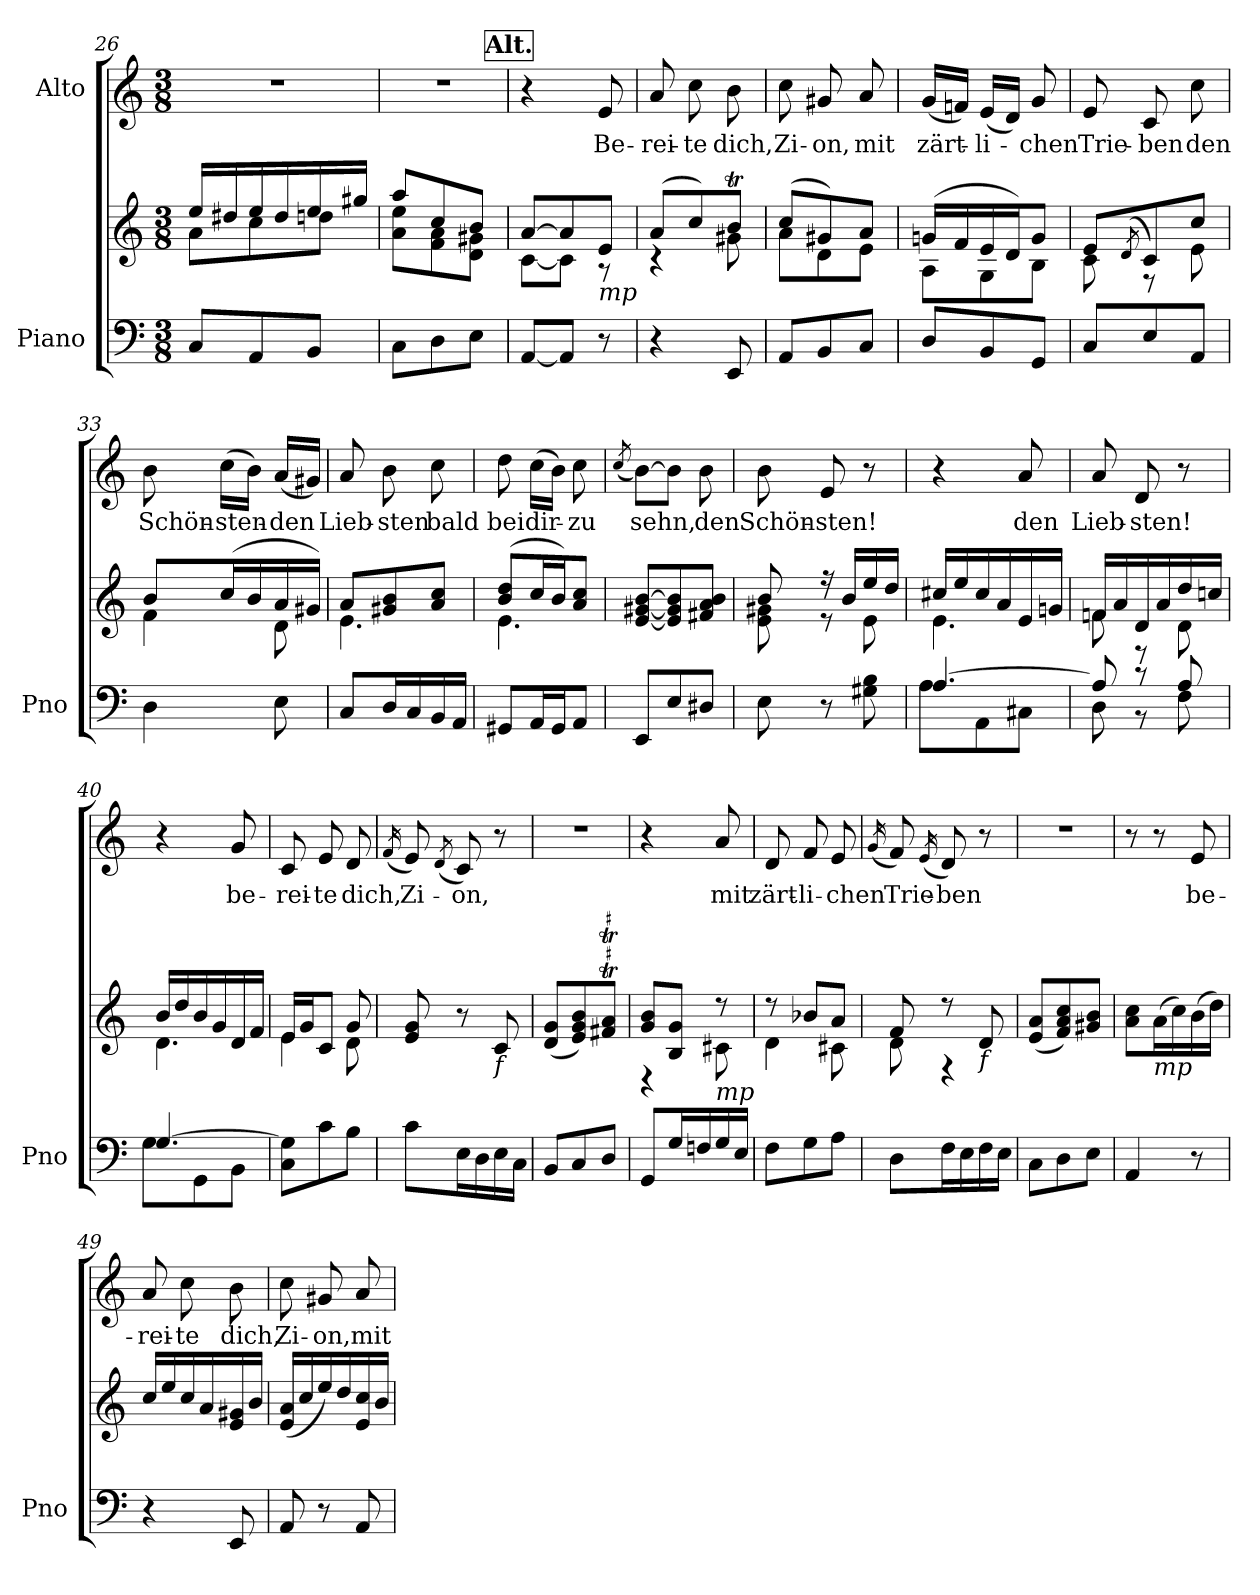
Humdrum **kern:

**kern	**kern	**kern	**text
*part2	*part2	*part1	*part1
*staff3	*staff2	*staff1	*staff1
*I"Piano	*	*I"Alto	*
*I'Pno	*	*	*
*clefF4	*clefG2	*clefG2	*
*k[]	*k[]	*k[]	*
*M3/8	*M3/8	*M3/8	*
=26	=26	=26	=26
*	*^	*	*
8C/L	16ee/LL	8a\L	4.r	.
.	16dd#X/	.	.	.
8AA/	16ee/	8cc\	.	.
.	16dd#/	.	.	.
8BB/J	16ee/	8ddn\J	.	.
.	16gg#X/JJ	.	.	.
=27	=27	=27	=27	=27
8C\L	8aa/L	8a\ 8ee\L	4.r	.
8D\	8cc/	8f\ 8a\	.	.
8E\J	8b/J	8d\ 8g#X\J	.	.
!!LO:REH:place=s1:a:B:fs=14:t=Alt.
=28	=28	=28	=28	=28
[8AA/L	[8a/L	[8c\L	4r	.
8AA/J]	8a/]	8c\J]	.	.
!	!LO:TX:b:i:t=mp	!	!	!
!	!	!	!	!LO:LY:b
8r	8e/J	8r	8e/	Be-
=29	=29	=29	=29	=29
!	!	!	!	!LO:LY:b
4r	(8a/L	4r	8a/	-rei-
!	!	!	!	!LO:LY:b
.	8cc/)	.	8cc\	-te
!	!	!	!	!LO:LY:b
8EE/	8bt/J	8g#X\	8b\	dich,
!!LO:LB:g=z
=30	=30	=30	=30	=30
!	!	!	!	!LO:LY:b
8AA/L	(8cc/L	8a\L	8cc\	Zi-
!	!	!	!	!LO:LY:b
8BB/	8g#X/)	8d\	8g#X/	-on,
!	!	!	!	!LO:LY:b
8C/J	8a/J	8e\J	8a/	mit
=31	=31	=31	=31	=31
!	!	!	!	!LO:LY:b
8D/L	(16gn/LL	8A\L	(16g/LL	zärt-
.	16f/	.	16fn/JJ)	.
!	!	!	!	!LO:LY:b
8BB/	16e/	8G\	(16e/LL	-li-
.	16d/J)	.	16d/JJ)	.
!	!	!	!	!LO:LY:b
8GG/J	8g/J	8B\J	8g/	-chen
=32	=32	=32	=32	=32
!	!	!	!	!LO:LY:b
8C/L	8e/L	8c\	8e/	Trie-
.	(8qd/	.	.	.
!	!	!	!	!LO:LY:b
8E/	8c/)	8r	8c/	-ben
!	!	!	!	!LO:LY:b
8AA/J	8cc/J	8e\	8cc\	den
=33	=33	=33	=33	=33
!	!	!	!	!LO:LY:b
4D\	8b/L	4f\	8b\	Schön-
!	!	!	!	!LO:LY:b
.	(16cc/L	.	(16cc\LL	-sten-
.	16b/	.	16b\JJ)	.
!	!	!	!	!LO:LY:b
8E\	16a/	8d\	(16a/LL	-den
.	16g#X/JJ)	.	16g#X/JJ)	.
!!LO:LB:g=z
=34	=34	=34	=34	=34
!	!	!	!	!LO:LY:b
8C/L	8a/L	4.e\	8a/	Lieb-
!	!	!	!	!LO:LY:b
16D/L	8g#X/ 8b/	.	8b\	-sten
16C/	.	.	.	.
!	!	!	!	!LO:LY:b
16BB/	8a/ 8cc/J	.	8cc\	bald
16AA/JJ	.	.	.	.
=35	=35	=35	=35	=35
!	!	!	!	!LO:LY:b
8GG#X/L	(8b/ 8dd/L	4.e\	8dd\	bei
!	!	!	!	!LO:LY:b
16AA/L	16cc/L	.	(16cc\LL	dir-
16GG#/J	16b/J)	.	16b\JJ)	.
!	!	!	!	!LO:LY:b
8AA/J	8a/ 8cc/J	.	8cc\	-zu
*	*v	*v	*	*
=36	=36	=36	=36
.	.	(8qcc/	.
!	!	!	!LO:LY:b
8EE/L	[8e/ [8g#X/ [8b/L	[8b\L)	sehn,
8E/	8e/] 8g#/] 8b/]	8b\J]	.
!	!	!	!LO:LY:b
8D#X/J	8f#X/ 8a/ 8b/J	8b\	den
=37	=37	=37	=37
*	*^	*	*
!	!	!	!	!LO:LY:b
8E\	8b/	8e\ 8g#X\	8b\	Schön-
!	!	!	!	!LO:LY:b
8r	16r	8r	8e/	-sten!
.	16b/LL	.	.	.
8G#X\ 8B\	16ee/	8e\	8r	.
.	16dd/JJ	.	.	.
=38	=38	=38	=38	=38
*^	*	*	*	*
[4.A/	8A\L	16cc#X/LL	4.e\	4r	.
.	.	16ee/	.	.	.
.	8AA\	16cc#/	.	.	.
.	.	16a/	.	.	.
!	!	!	!	!	!LO:LY:b
.	8C#X\J	16e/	.	8a/	den
.	.	16gn/JJ	.	.	.
!!LO:LB:g=z
=39	=39	=39	=39	=39	=39
!	!	!	!	!	!LO:LY:b
8A/]	8D\	16fn/LL	8f\	8a/	Lieb-
.	.	16a/	.	.	.
!	!	!	!	!	!LO:LY:b
8r	8r	16d/	8r	8d/	-sten!
.	.	16a/	.	.	.
8A/	8F\	16dd/	8d\	8r	.
.	.	16ccn/JJ	.	.	.
=40	=40	=40	=40	=40	=40
[4.G/	8G\L	16b/LL	4.d\	4r	.
.	.	16dd/	.	.	.
.	8GG\	16b/	.	.	.
.	.	16g/	.	.	.
!	!	!	!	!	!LO:LY:b
.	8BB\J	16d/	.	8g/	be-
.	.	16f/JJ	.	.	.
*v	*v	*	*	*	*
=41	=41	=41	=41	=41
!	!	!	!	!LO:LY:b
8C\ 8G\]L	16e/LL	4e\	8c/	-rei-
.	16g/J	.	.	.
!	!	!	!	!LO:LY:b
8c\	8c/J	.	8e/	-te
!	!	!	!	!LO:LY:b
8B\J	8g/	8d\	8d/	dich,
*	*v	*v	*	*
=42	=42	=42	=42
.	.	(16qf/	.
!	!	!	!LO:LY:b
8c\L	8e/ 8g/	8e/)	Zi-
.	.	(8qd/	.
!	!	!	!LO:LY:b
16E\L	8r	8c/)	-on,
16D\	.	.	.
!	!LO:TX:b:i:t=f	!	!
16E\	8c/	8r	.
16C\JJ	.	.	.
=43	=43	=43	=43
8BB/L	(8d/ 8g/L	4.r	.
8C/	8e/ 8g/ 8b/)	.	.
8D/J	8f#X/T 8a/TJ	.	.
=44	=44	=44	=44
*	*^	*	*
8GG/L	8g/ 8b/L	4r	4r	.
16G/L	8B/ 8g/J	.	.	.
16Fn/	.	.	.	.
!	!LO:TX:b:i:t=mp	!	!	!
!	!	!	!	!LO:LY:b
16G/	8r	8c#X\	8a/	mit
16E/JJ	.	.	.	.
!!LO:PB:g=z
=45	=45	=45	=45	=45
!	!	!	!	!LO:LY:b
8F\L	8r	4d\	8d/	zärt-
!	!	!	!	!LO:LY:b
8G\	8b-X/L	.	8f/	-li-
!	!	!	!	!LO:LY:b
8A\J	8a/J	8c#X\	8e/	-chen
=46	=46	=46	=46	=46
.	.	.	(16qg/	.
!	!	!	!	!LO:LY:b
8D\L	8f/	8d\	8f/)	Trie-
.	.	.	(16qe/	.
!	!	!	!	!LO:LY:b
16F\L	8r	4r	8d/)	-ben
16E\	.	.	.	.
!	!LO:TX:b:i:t=f	!	!	!
16F\	8d/	.	8r	.
16E\JJ	.	.	.	.
*	*v	*v	*	*
=47	=47	=47	=47
8C\L	(8e/ 8a/L	4.r	.
8D\	8f/ 8a/ 8cc/)	.	.
8E\J	8g#X/ 8b/J	.	.
=48	=48	=48	=48
4AA/	8a\ 8cc\L	8r	.
!	!LO:TX:b:i:t=mp	!	!
.	(16a\L	8r	.
.	16cc\)	.	.
!	!	!	!LO:LY:b
8r	(16b\	8e/	be-
.	16dd\JJ)	.	.
=49	=49	=49	=49
!	!	!	!LO:LY:b
4r	16cc/LL	8a/	-rei-
.	16ee/	.	.
!	!	!	!LO:LY:b
.	16cc/	8cc\	-te
.	16a/	.	.
!	!	!	!LO:LY:b
8EE/	16e/ 16g#X/	8b\	dich,
.	16b/JJ	.	.
=50	=50	=50	=50
!	!	!	!LO:LY:b
8AA/	(16e/ 16a/LL	8cc\	Zi-
.	16cc/	.	.
!	!	!	!LO:LY:b
8r	16ee/)	8g#X/	-on,
.	16dd/	.	.
!	!	!	!LO:LY:b
8AA/	16e/ 16cc/	8a/	mit
.	16b/JJ	.	.
=	=	=	=
*-	*-	*-	*-
